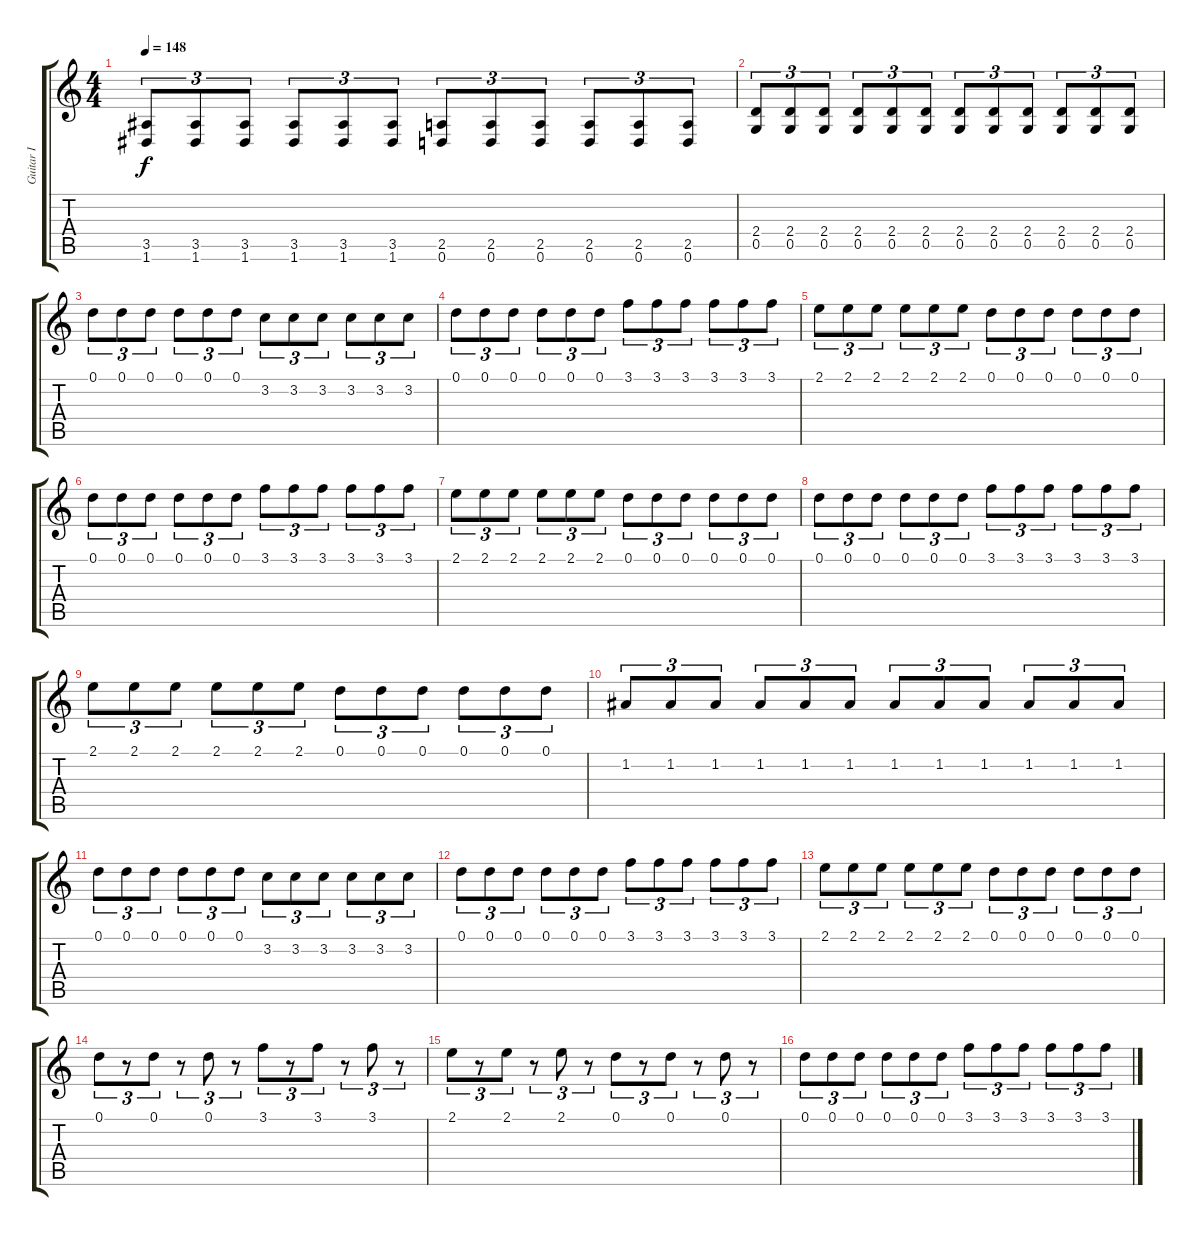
\track ("Guitar I" "Guitar I") {instrument distortionguitar}
\staff {score tabs}
\tuning (D4 A3 F3 C3 G2 D2) {hide}
\ts (4 4)
\tempo 148
\clef g2
\ks c
(3.5 1.6).8{tu (3 2) dy f} (3.5 1.6).8{tu (3 2)} (3.5 1.6).8{tu (3 2)} (3.5 1.6).8{tu (3 2)} (3.5 1.6).8{tu (3 2)} (3.5 1.6).8{tu (3 2)} (2.5 0.6).8{tu (3 2)} (2.5 0.6).8{tu (3 2)} (2.5 0.6).8{tu (3 2)} (2.5 0.6).8{tu (3 2)} (2.5 0.6).8{tu (3 2)} (2.5 0.6).8{tu (3 2)} |
(2.4 0.5).8{tu (3 2)} (2.4 0.5).8{tu (3 2)} (2.4 0.5).8{tu (3 2)} (2.4 0.5).8{tu (3 2)} (2.4 0.5).8{tu (3 2)} (2.4 0.5).8{tu (3 2)} (2.4 0.5).8{tu (3 2)} (2.4 0.5).8{tu (3 2)} (2.4 0.5).8{tu (3 2)} (2.4 0.5).8{tu (3 2)} (2.4 0.5).8{tu (3 2)} (2.4 0.5).8{tu (3 2)} |
0.1.8{tu (3 2)} 0.1.8{tu (3 2)} 0.1.8{tu (3 2)} 0.1.8{tu (3 2)} 0.1.8{tu (3 2)} 0.1.8{tu (3 2)} 3.2.8{tu (3 2)} 3.2.8{tu (3 2)} 3.2.8{tu (3 2)} 3.2.8{tu (3 2)} 3.2.8{tu (3 2)} 3.2.8{tu (3 2)} |
0.1.8{tu (3 2)} 0.1.8{tu (3 2)} 0.1.8{tu (3 2)} 0.1.8{tu (3 2)} 0.1.8{tu (3 2)} 0.1.8{tu (3 2)} 3.1.8{tu (3 2)} 3.1.8{tu (3 2)} 3.1.8{tu (3 2)} 3.1.8{tu (3 2)} 3.1.8{tu (3 2)} 3.1.8{tu (3 2)} |
2.1.8{tu (3 2)} 2.1.8{tu (3 2)} 2.1.8{tu (3 2)} 2.1.8{tu (3 2)} 2.1.8{tu (3 2)} 2.1.8{tu (3 2)} 0.1.8{tu (3 2)} 0.1.8{tu (3 2)} 0.1.8{tu (3 2)} 0.1.8{tu (3 2)} 0.1.8{tu (3 2)} 0.1.8{tu (3 2)} |
0.1.8{tu (3 2)} 0.1.8{tu (3 2)} 0.1.8{tu (3 2)} 0.1.8{tu (3 2)} 0.1.8{tu (3 2)} 0.1.8{tu (3 2)} 3.1.8{tu (3 2)} 3.1.8{tu (3 2)} 3.1.8{tu (3 2)} 3.1.8{tu (3 2)} 3.1.8{tu (3 2)} 3.1.8{tu (3 2)} |
2.1.8{tu (3 2)} 2.1.8{tu (3 2)} 2.1.8{tu (3 2)} 2.1.8{tu (3 2)} 2.1.8{tu (3 2)} 2.1.8{tu (3 2)} 0.1.8{tu (3 2)} 0.1.8{tu (3 2)} 0.1.8{tu (3 2)} 0.1.8{tu (3 2)} 0.1.8{tu (3 2)} 0.1.8{tu (3 2)} |
0.1.8{tu (3 2)} 0.1.8{tu (3 2)} 0.1.8{tu (3 2)} 0.1.8{tu (3 2)} 0.1.8{tu (3 2)} 0.1.8{tu (3 2)} 3.1.8{tu (3 2)} 3.1.8{tu (3 2)} 3.1.8{tu (3 2)} 3.1.8{tu (3 2)} 3.1.8{tu (3 2)} 3.1.8{tu (3 2)} |
2.1.8{tu (3 2)} 2.1.8{tu (3 2)} 2.1.8{tu (3 2)} 2.1.8{tu (3 2)} 2.1.8{tu (3 2)} 2.1.8{tu (3 2)} 0.1.8{tu (3 2)} 0.1.8{tu (3 2)} 0.1.8{tu (3 2)} 0.1.8{tu (3 2)} 0.1.8{tu (3 2)} 0.1.8{tu (3 2)} |
1.2.8{tu (3 2)} 1.2.8{tu (3 2)} 1.2.8{tu (3 2)} 1.2.8{tu (3 2)} 1.2.8{tu (3 2)} 1.2.8{tu (3 2)} 1.2.8{tu (3 2)} 1.2.8{tu (3 2)} 1.2.8{tu (3 2)} 1.2.8{tu (3 2)} 1.2.8{tu (3 2)} 1.2.8{tu (3 2)} |
0.1.8{tu (3 2)} 0.1.8{tu (3 2)} 0.1.8{tu (3 2)} 0.1.8{tu (3 2)} 0.1.8{tu (3 2)} 0.1.8{tu (3 2)} 3.2.8{tu (3 2)} 3.2.8{tu (3 2)} 3.2.8{tu (3 2)} 3.2.8{tu (3 2)} 3.2.8{tu (3 2)} 3.2.8{tu (3 2)} |
0.1.8{tu (3 2)} 0.1.8{tu (3 2)} 0.1.8{tu (3 2)} 0.1.8{tu (3 2)} 0.1.8{tu (3 2)} 0.1.8{tu (3 2)} 3.1.8{tu (3 2)} 3.1.8{tu (3 2)} 3.1.8{tu (3 2)} 3.1.8{tu (3 2)} 3.1.8{tu (3 2)} 3.1.8{tu (3 2)} |
2.1.8{tu (3 2)} 2.1.8{tu (3 2)} 2.1.8{tu (3 2)} 2.1.8{tu (3 2)} 2.1.8{tu (3 2)} 2.1.8{tu (3 2)} 0.1.8{tu (3 2)} 0.1.8{tu (3 2)} 0.1.8{tu (3 2)} 0.1.8{tu (3 2)} 0.1.8{tu (3 2)} 0.1.8{tu (3 2)} |
0.1.8{tu (3 2)} r.8{tu (3 2)} 0.1.8{tu (3 2)} r.8{tu (3 2)} 0.1.8{tu (3 2)} r.8{tu (3 2)} 3.1.8{tu (3 2)} r.8{tu (3 2)} 3.1.8{tu (3 2)} r.8{tu (3 2)} 3.1.8{tu (3 2)} r.8{tu (3 2)} |
2.1.8{tu (3 2)} r.8{tu (3 2)} 2.1.8{tu (3 2)} r.8{tu (3 2)} 2.1.8{tu (3 2)} r.8{tu (3 2)} 0.1.8{tu (3 2)} r.8{tu (3 2)} 0.1.8{tu (3 2)} r.8{tu (3 2)} 0.1.8{tu (3 2)} r.8{tu (3 2)} |
0.1.8{tu (3 2)} 0.1.8{tu (3 2)} 0.1.8{tu (3 2)} 0.1.8{tu (3 2)} 0.1.8{tu (3 2)} 0.1.8{tu (3 2)} 3.1.8{tu (3 2)} 3.1.8{tu (3 2)} 3.1.8{tu (3 2)} 3.1.8{tu (3 2)} 3.1.8{tu (3 2)} 3.1.8{tu (3 2)}
